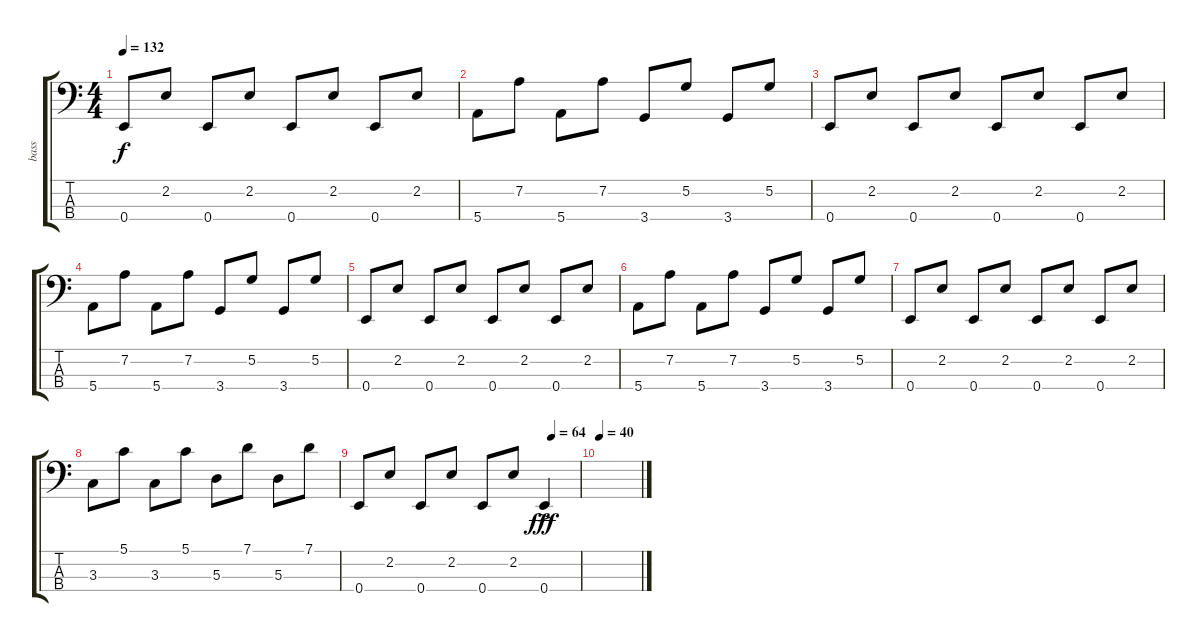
\track ("bass" "bass") {instrument acousticbass}
\staff {score tabs}
\tuning (G2 D2 A1 E1) {hide}
\ts (4 4)
\tempo 132
\clef f4
\ks c
0.4.8{dy f} 2.2.8 0.4.8 2.2.8 0.4.8 2.2.8 0.4.8 2.2.8 |
5.4.8 7.2.8 5.4.8 7.2.8 3.4.8 5.2.8 3.4.8 5.2.8 |
0.4.8 2.2.8 0.4.8 2.2.8 0.4.8 2.2.8 0.4.8 2.2.8 |
5.4.8 7.2.8 5.4.8 7.2.8 3.4.8 5.2.8 3.4.8 5.2.8 |
0.4.8 2.2.8 0.4.8 2.2.8 0.4.8 2.2.8 0.4.8 2.2.8 |
5.4.8 7.2.8 5.4.8 7.2.8 3.4.8 5.2.8 3.4.8 5.2.8 |
0.4.8 2.2.8 0.4.8 2.2.8 0.4.8 2.2.8 0.4.8 2.2.8 |
3.3.8 5.1.8 3.3.8 5.1.8 5.3.8 7.1.8 5.3.8 7.1.8 |
\tempo (64 0.875)
0.4.8 2.2.8 0.4.8 2.2.8 0.4.8 2.2.8 0.4{ac}.4{dy fff} |
\tempo 40
